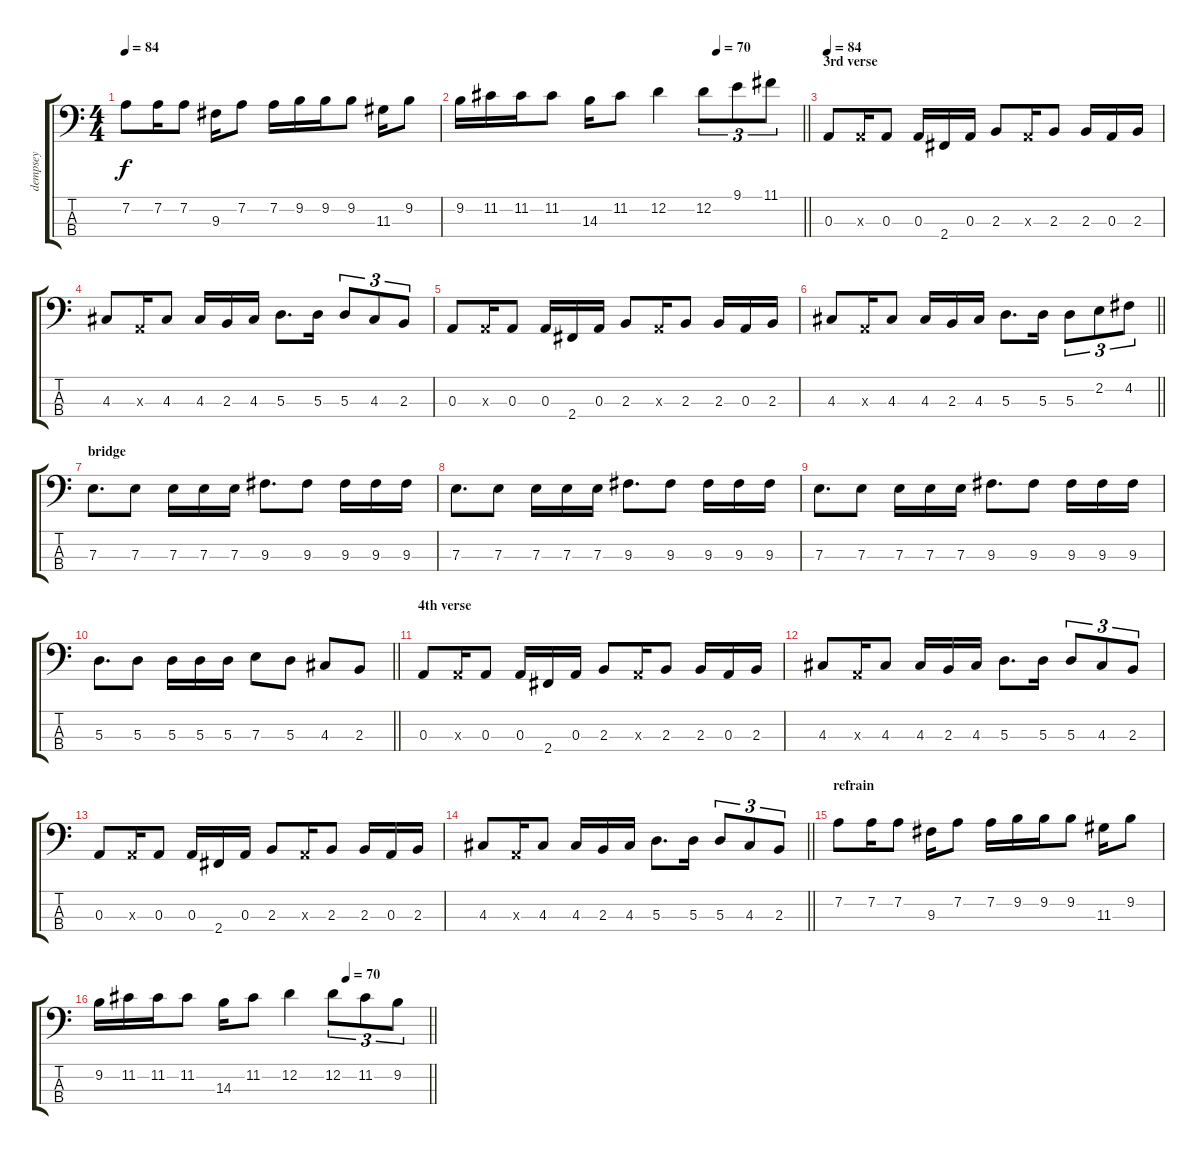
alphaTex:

\track ("dempsey" "dempsey") {solo instrument electricbassfinger}
\staff {score tabs}
\tuning (G2 D2 A1 E1) {hide}
\ts (4 4)
\tempo 84
\clef f4
\ks c
7.2.8{dy f} 7.2.16 7.2.8 9.3.16 7.2.8 7.2.16 9.2.16 9.2.16 9.2.8 11.3.16 9.2.8 |
\tempo (70 0.75)
\barLineRight lightlight
9.2.16 11.2.16 11.2.16 11.2.8 14.3.16 11.2.8 12.2.4 12.2.8{tu (3 2)} 9.1.8{tu (3 2)} 11.1.8{tu (3 2)} |
\section ("" "3rd verse")
\tempo 84
0.3.8 0.3{x}.16 0.3.8 0.3.16 2.4.16 0.3.16 2.3.8 0.3{x}.16 2.3.8 2.3.16 0.3.16 2.3.16 |
4.3.8 0.3{x}.16 4.3.8 4.3.16 2.3.16 4.3.16 5.3.8{d} 5.3.16 5.3.8{tu (3 2)} 4.3.8{tu (3 2)} 2.3.8{tu (3 2)} |
0.3.8 0.3{x}.16 0.3.8 0.3.16 2.4.16 0.3.16 2.3.8 0.3{x}.16 2.3.8 2.3.16 0.3.16 2.3.16 |
\barLineRight lightlight
4.3.8 0.3{x}.16 4.3.8 4.3.16 2.3.16 4.3.16 5.3.8{d} 5.3.16 5.3.8{tu (3 2)} 2.2.8{tu (3 2)} 4.2.8{tu (3 2)} |
\section ("" "bridge")
7.3.8{d} 7.3.8 7.3.16 7.3.16 7.3.16 9.3.8{d} 9.3.8 9.3.16 9.3.16 9.3.16 |
7.3.8{d} 7.3.8 7.3.16 7.3.16 7.3.16 9.3.8{d} 9.3.8 9.3.16 9.3.16 9.3.16 |
7.3.8{d} 7.3.8 7.3.16 7.3.16 7.3.16 9.3.8{d} 9.3.8 9.3.16 9.3.16 9.3.16 |
\barLineRight lightlight
5.3.8{d} 5.3.8 5.3.16 5.3.16 5.3.16 7.3.8 5.3.8 4.3.8 2.3.8 |
\section ("" "4th verse")
0.3.8 0.3{x}.16 0.3.8 0.3.16 2.4.16 0.3.16 2.3.8 0.3{x}.16 2.3.8 2.3.16 0.3.16 2.3.16 |
4.3.8 0.3{x}.16 4.3.8 4.3.16 2.3.16 4.3.16 5.3.8{d} 5.3.16 5.3.8{tu (3 2)} 4.3.8{tu (3 2)} 2.3.8{tu (3 2)} |
0.3.8 0.3{x}.16 0.3.8 0.3.16 2.4.16 0.3.16 2.3.8 0.3{x}.16 2.3.8 2.3.16 0.3.16 2.3.16 |
\barLineRight lightlight
4.3.8 0.3{x}.16 4.3.8 4.3.16 2.3.16 4.3.16 5.3.8{d} 5.3.16 5.3.8{tu (3 2)} 4.3.8{tu (3 2)} 2.3.8{tu (3 2)} |
\section ("" "refrain")
7.2.8 7.2.16 7.2.8 9.3.16 7.2.8 7.2.16 9.2.16 9.2.16 9.2.8 11.3.16 9.2.8 |
\tempo (70 0.75)
\barLineRight lightlight
9.2.16 11.2.16 11.2.16 11.2.8 14.3.16 11.2.8 12.2.4 12.2.8{tu (3 2)} 11.2.8{tu (3 2)} 9.2.8{tu (3 2)}
